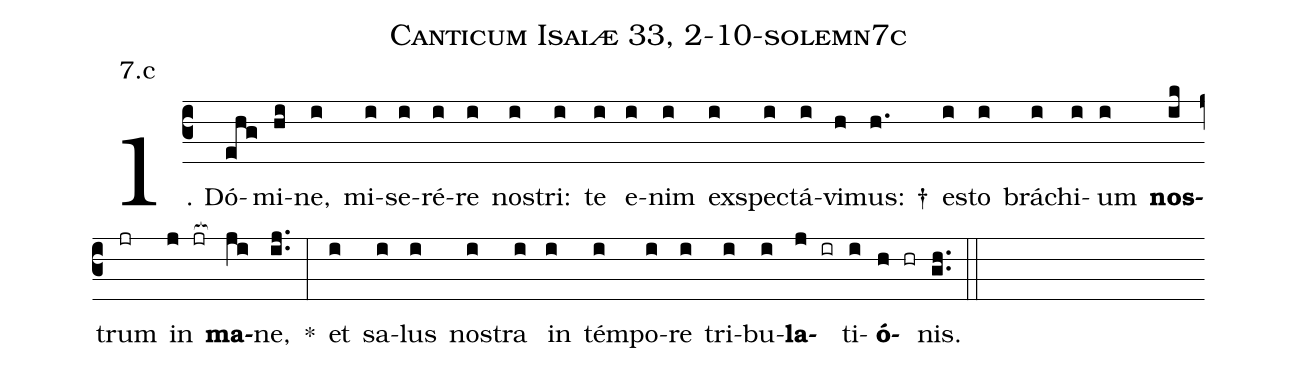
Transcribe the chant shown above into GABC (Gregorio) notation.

name: Canticum Isaiæ 33, 2-10-solemn7c;
annotation: 7.c;
%%
(c3)1. Dó(ehg)mi(hi)ne,(i) mi(i)se(i)ré(i)re(i) nos(i)tri:(i) te(i) e(i)nim(i) ex(i)spec(i)tá(i)vi(h)mus: †(h.) es(i)to(i) brá(i)chi(i)um(i) <b>nos</b>(ik)trum(jr) in(j jr[ocb:1{]) <b>ma</b>(ji[ocb:0}])ne,(ij..) *(:) et(i) sa(i)lus(i) nos(i)tra(i) in(i) tém(i)po(i)re(i) tri(i)bu(i)<b>la</b>(j ir)ti(i)<b>ó</b>(h hr)nis.(gh..) (::)
